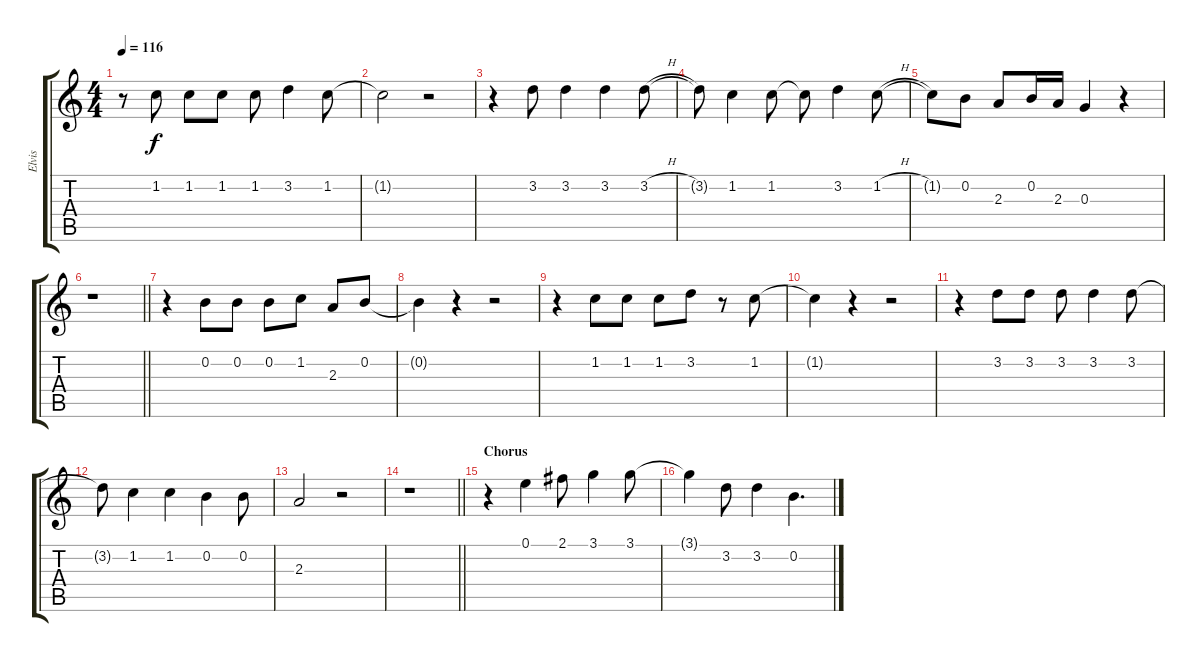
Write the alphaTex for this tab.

\track ("Elvis " "Elvis ") {instrument distortionguitar}
\staff {score tabs}
\tuning (E4 B3 G3 D3 A2 E2) {hide}
\ts (4 4)
\tempo 116
\clef g2
\ks c
r.8{dy f} 1.2.8 1.2.8 1.2.8 1.2.8 3.2.4 1.2.8 |
1.2{t}.2 r.2 |
r.4 3.2.8 3.2.4 3.2.4 3.2{h}.8 |
3.2{t}.8 1.2.4 1.2.8 1.2{t}.8 3.2.4 1.2{h}.8 |
1.2{t}.8 0.2.8 2.3.8 0.2.16 2.3.16 0.3.4 r.4 |
\barLineRight lightlight
r.1 |
r.4 0.2.8 0.2.8 0.2.8 1.2.8 2.3.8 0.2.8 |
0.2{t}.4 r.4 r.2 |
r.4 1.2.8 1.2.8 1.2.8 3.2.8 r.8 1.2.8 |
1.2{t}.4 r.4 r.2 |
r.4 3.2.8 3.2.8 3.2.8 3.2.4 3.2.8 |
3.2{t}.8 1.2.4 1.2.4 0.2.4 0.2.8 |
2.3.2 r.2 |
\barLineRight lightlight
r.1 |
\section ("" "Chorus")
r.4 0.1.4 2.1.8 3.1.4 3.1.8 |
3.1{t}.4 3.2.8 3.2.4 0.2.4{d}
